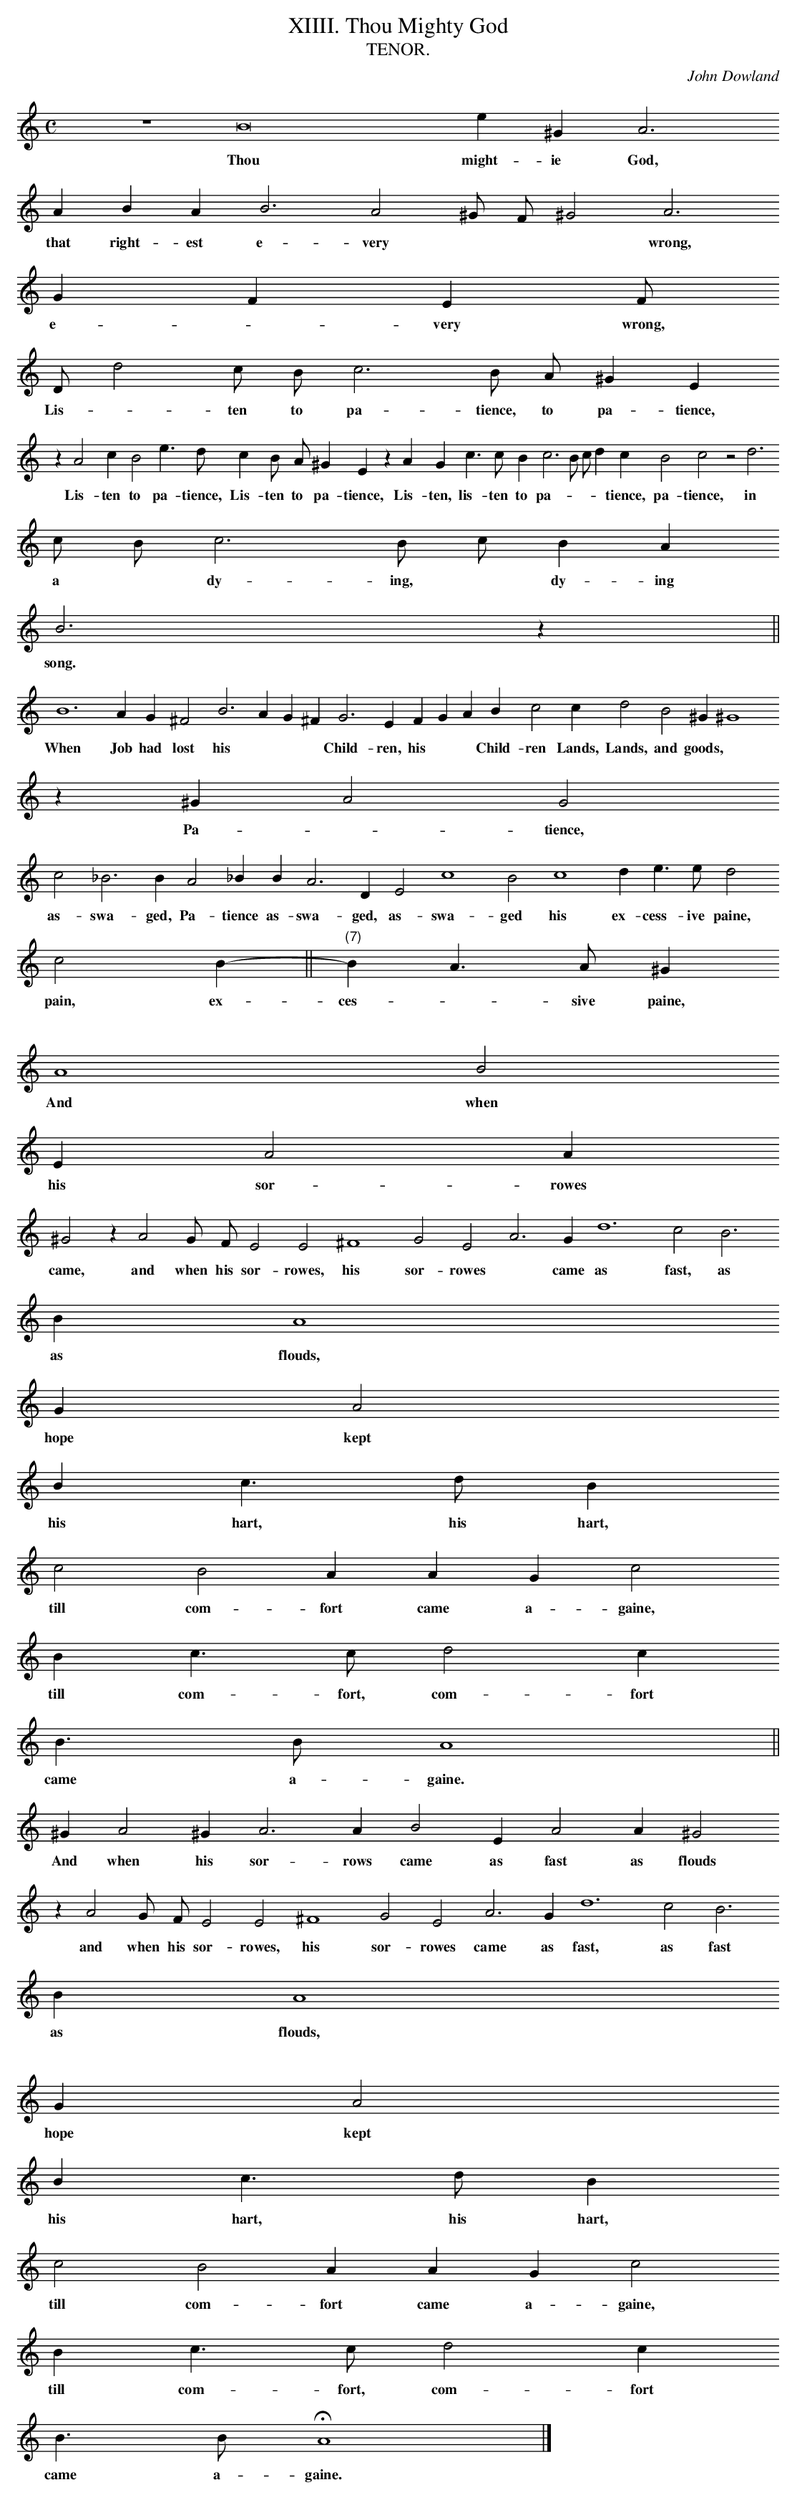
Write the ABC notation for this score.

X:1
T:XIIII. Thou Mighty God
T:TENOR.
C: John Dowland
L:1/4
M:C
K:A min -8va
z4 B8 e ^G A3
w: Thou might- ie God,
A B A B3 A2 ^G/ F/ ^G2 A3
w: that right- est e- very * * * wrong,
G F E F/
w:e- * very wrong,
D/ d2 c/ B/ c3 B/ A/ ^G E
w: Lis- * ten to pa- tience, to pa- tience,
z A2 c B2 e > d c B/ A/ ^G E z A G c > c B c3 B/ c/ d c B2 c2 z2 d3
w: Lis- ten to pa- tience, Lis- ten to pa- tience, Lis- ten, lis- ten to pa- * * * tience, pa- tience, in
c/ B/ c3 B/ c/ B A
w: a * dy- ing, * dy- ing
 B3 z ||
w: song.
B6 A G ^F2 B3 A G ^F G3 E F G A B c2 c d2 B2 ^G ^G4
w: When Job had lost his * * * Child- ren, his *  * Child- ren Lands, Lands,  and goods,
z ^G A2 G2
w: Pa- * tience,
c2 _B3 B A2 _B B A3 D E2 c4 B2 c4 d e > e d2 c2 B - || "(7)"B A  > A ^G
w: as- swa- ged, Pa- tience as- swa- ged, as- swa- ged his ex- cess- ive paine, pain, ex- ces- * sive paine,
A4 B2
w: And when
E A2 A
w: his sor- rowes
^G2  z A2 G/ F/ E2 E2 ^F4 G2 E2 A3 G d6 c2 B3
w: came, and when his sor- rowes, his sor- rowes * came  as fast, as fast
B A4
w: as flouds,
G A2
w: hope kept
B c > d B
w: his hart, his hart,
c2 B2 A A G c2
w: till com- fort came a- gaine,
B c > c d2 c
w: till com- fort, com- fort
B > B A4 ||
w: came a- gaine.
^G A2 ^G A3 A B2 E A2 A ^G2
w:And when his sor- rows came as fast as flouds
z A2 G/ F/ E2 E2 ^F4 G2 E2 A3 G d6 c2 B3
w: and when his sor- rowes, his sor- rowes came  as fast, as fast
B A4
w: as flouds,
G A2
w: hope kept
B c > d B
w: his hart, his hart,
c2 B2 A A G c2
w: till com- fort came a- gaine,
B c > c d2 c
w: till com- fort, com- fort
B > B HA4 |]
w: came a- gaine.
